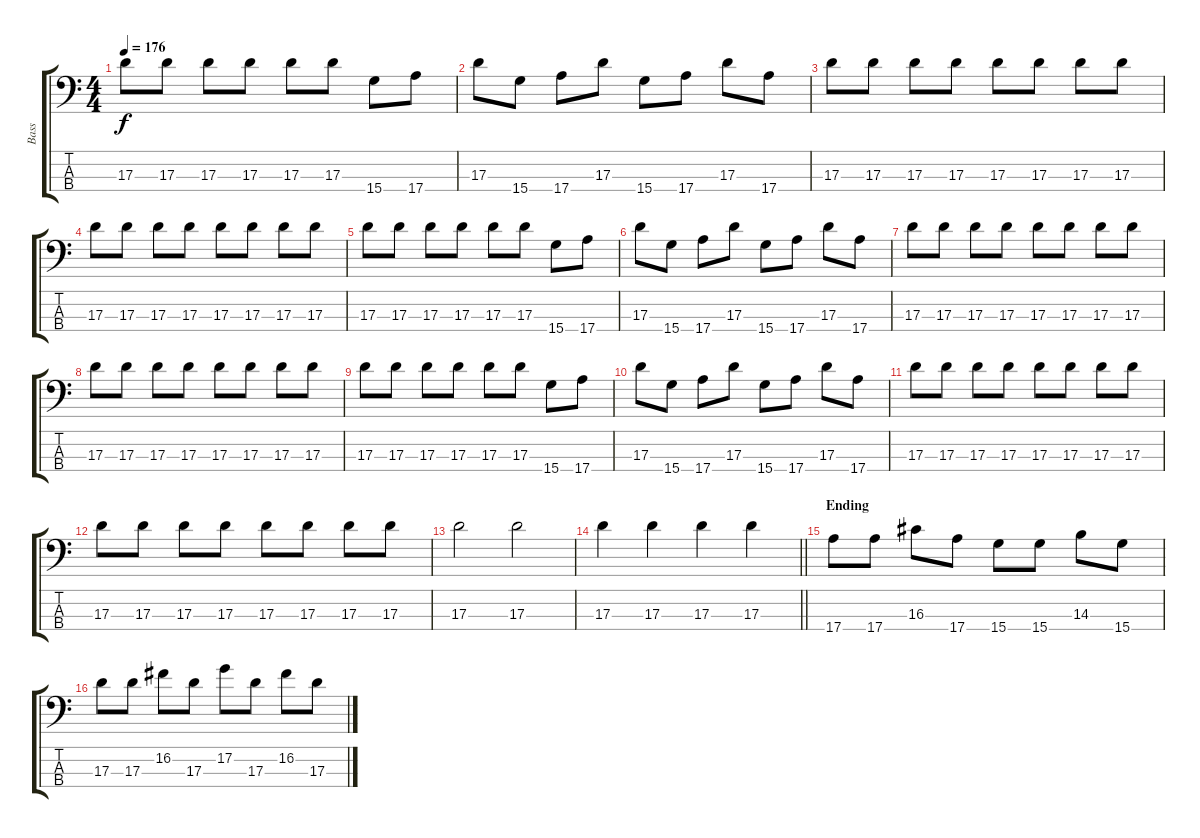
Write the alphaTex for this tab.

\track ("Bass" "Bass") {instrument electricbassfinger}
\staff {score tabs}
\tuning (G2 D2 A1 E1) {hide}
\ts (4 4)
\tempo 176
\clef f4
\ks c
17.3.8{dy f} 17.3.8 17.3.8 17.3.8 17.3.8 17.3.8 15.4.8 17.4.8 |
17.3.8 15.4.8 17.4.8 17.3.8 15.4.8 17.4.8 17.3.8 17.4.8 |
17.3.8 17.3.8 17.3.8 17.3.8 17.3.8 17.3.8 17.3.8 17.3.8 |
17.3.8 17.3.8 17.3.8 17.3.8 17.3.8 17.3.8 17.3.8 17.3.8 |
17.3.8 17.3.8 17.3.8 17.3.8 17.3.8 17.3.8 15.4.8 17.4.8 |
17.3.8 15.4.8 17.4.8 17.3.8 15.4.8 17.4.8 17.3.8 17.4.8 |
17.3.8 17.3.8 17.3.8 17.3.8 17.3.8 17.3.8 17.3.8 17.3.8 |
17.3.8 17.3.8 17.3.8 17.3.8 17.3.8 17.3.8 17.3.8 17.3.8 |
17.3.8 17.3.8 17.3.8 17.3.8 17.3.8 17.3.8 15.4.8 17.4.8 |
17.3.8 15.4.8 17.4.8 17.3.8 15.4.8 17.4.8 17.3.8 17.4.8 |
17.3.8 17.3.8 17.3.8 17.3.8 17.3.8 17.3.8 17.3.8 17.3.8 |
17.3.8 17.3.8 17.3.8 17.3.8 17.3.8 17.3.8 17.3.8 17.3.8 |
17.3.2 17.3.2 |
\barLineRight lightlight
17.3.4 17.3.4 17.3.4 17.3.4 |
\section ("" "Ending")
17.4.8 17.4.8 16.3.8 17.4.8 15.4.8 15.4.8 14.3.8 15.4.8 |
17.3.8 17.3.8 16.2.8 17.3.8 17.2.8 17.3.8 16.2.8 17.3.8
